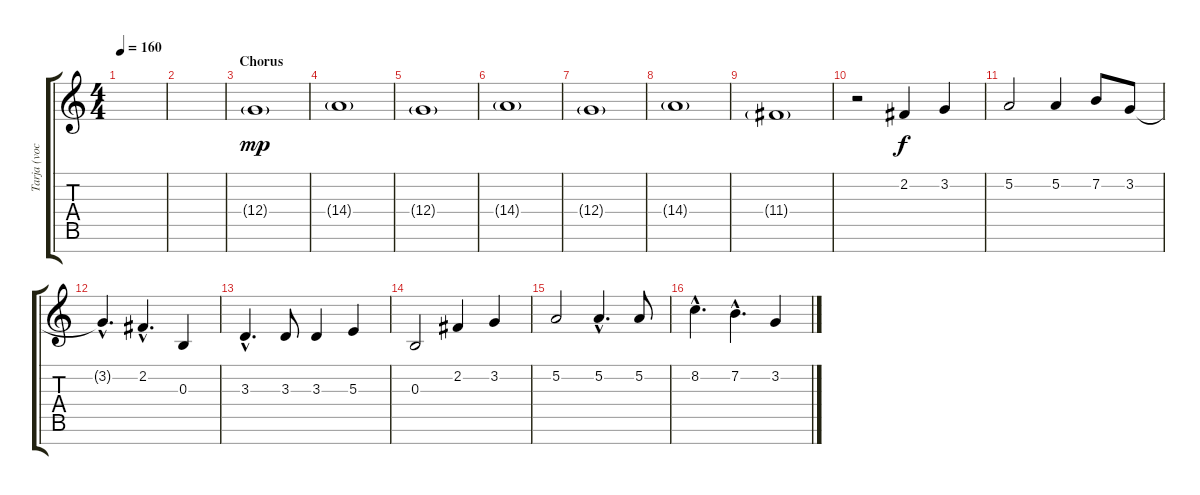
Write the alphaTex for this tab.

\track ("Tarja (vocals)" "Tarja (voc") {instrument lead6voice}
\staff {score tabs}
\tuning (B4 E4 B3 G3 D3 A2 E2) {hide}
\ts (4 4)
\tempo 160
\clef g2
\ks c
|
|
\section ("" "Chorus")
12.4{g}.1{dy mp} |
14.4{g}.1 |
12.4{g}.1 |
14.4{g}.1 |
12.4{g}.1 |
14.4{g}.1 |
11.4{g}.1 |
r.2 2.2.4{dy f} 3.2.4 |
5.2.2 5.2.4 7.2.8 3.2.8 |
3.2{hac t}.4{d} 2.2{hac}.4{d} 0.3.4 |
3.3{hac}.4{d} 3.3.8 3.3.4 5.3.4 |
0.3.2 2.2.4 3.2.4 |
5.2.2 5.2{hac}.4{d} 5.2.8 |
8.2{hac}.4{d} 7.2{hac}.4{d} 3.2.4
